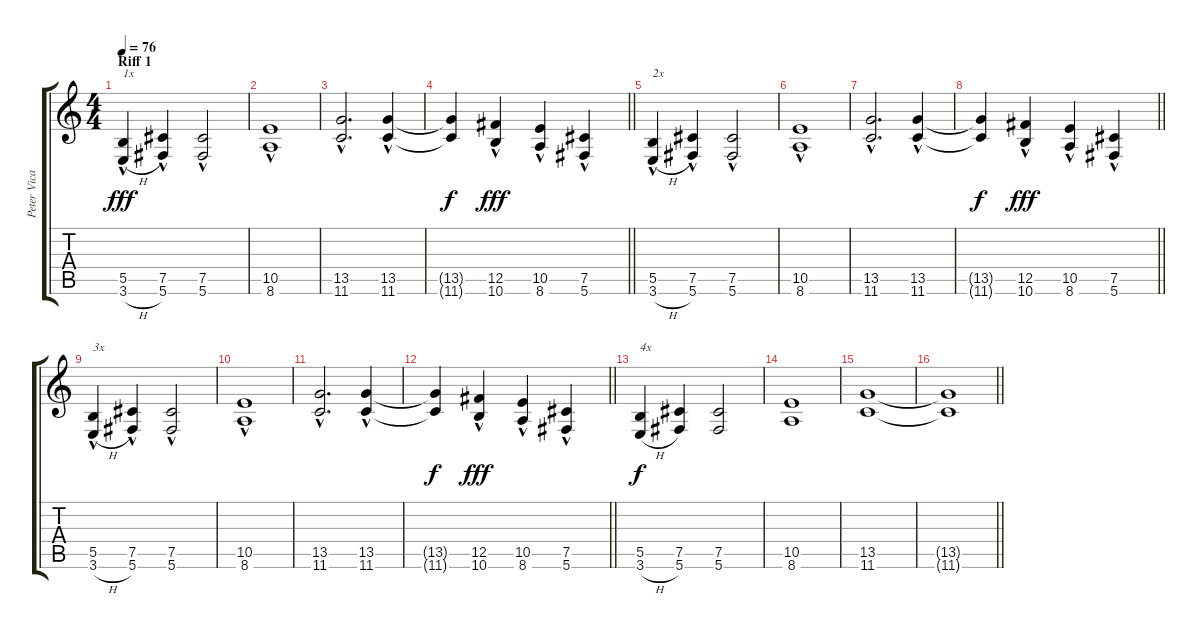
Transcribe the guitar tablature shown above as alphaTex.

\track ("Peter Vicar" "Peter Vica") {instrument distortionguitar}
\staff {score tabs}
\tuning (Db4 Ab3 E3 B2 Gb2 Db2) {hide}
\ts (4 4)
\section ("" "Riff 1")
\tempo 76
\clef g2
\ks c
(5.5 3.6{h hac}).4{txt "1x" dy fff} (7.5 5.6{hac}).4 (7.5 5.6{hac}).2 |
(10.5 8.6{hac}).1 |
(13.5 11.6{hac}).2{d} (13.5 11.6{hac}).4 |
\barLineRight lightlight
(13.5{t} 11.6{t}).4{dy f} (12.5 10.6{hac}).4{dy fff} (10.5 8.6{hac}).4 (7.5 5.6{hac}).4 |
(5.5 3.6{h hac}).4{txt "2x"} (7.5 5.6{hac}).4 (7.5 5.6{hac}).2 |
(10.5 8.6{hac}).1 |
(13.5 11.6{hac}).2{d} (13.5 11.6{hac}).4 |
\barLineRight lightlight
(13.5{t} 11.6{t}).4{dy f} (12.5 10.6{hac}).4{dy fff} (10.5 8.6{hac}).4 (7.5 5.6{hac}).4 |
(5.5 3.6{h hac}).4{txt "3x"} (7.5 5.6{hac}).4 (7.5 5.6{hac}).2 |
(10.5 8.6{hac}).1 |
(13.5 11.6{hac}).2{d} (13.5 11.6{hac}).4 |
\barLineRight lightlight
(13.5{t} 11.6{t}).4{dy f} (12.5 10.6{hac}).4{dy fff} (10.5 8.6{hac}).4 (7.5 5.6{hac}).4 |
(5.5 3.6{h}).4{txt "4x" dy f} (7.5 5.6).4 (7.5 5.6).2 |
(10.5 8.6).1 |
(13.5 11.6).1 |
\barLineRight lightlight
(13.5{t} 11.6{t}).1
